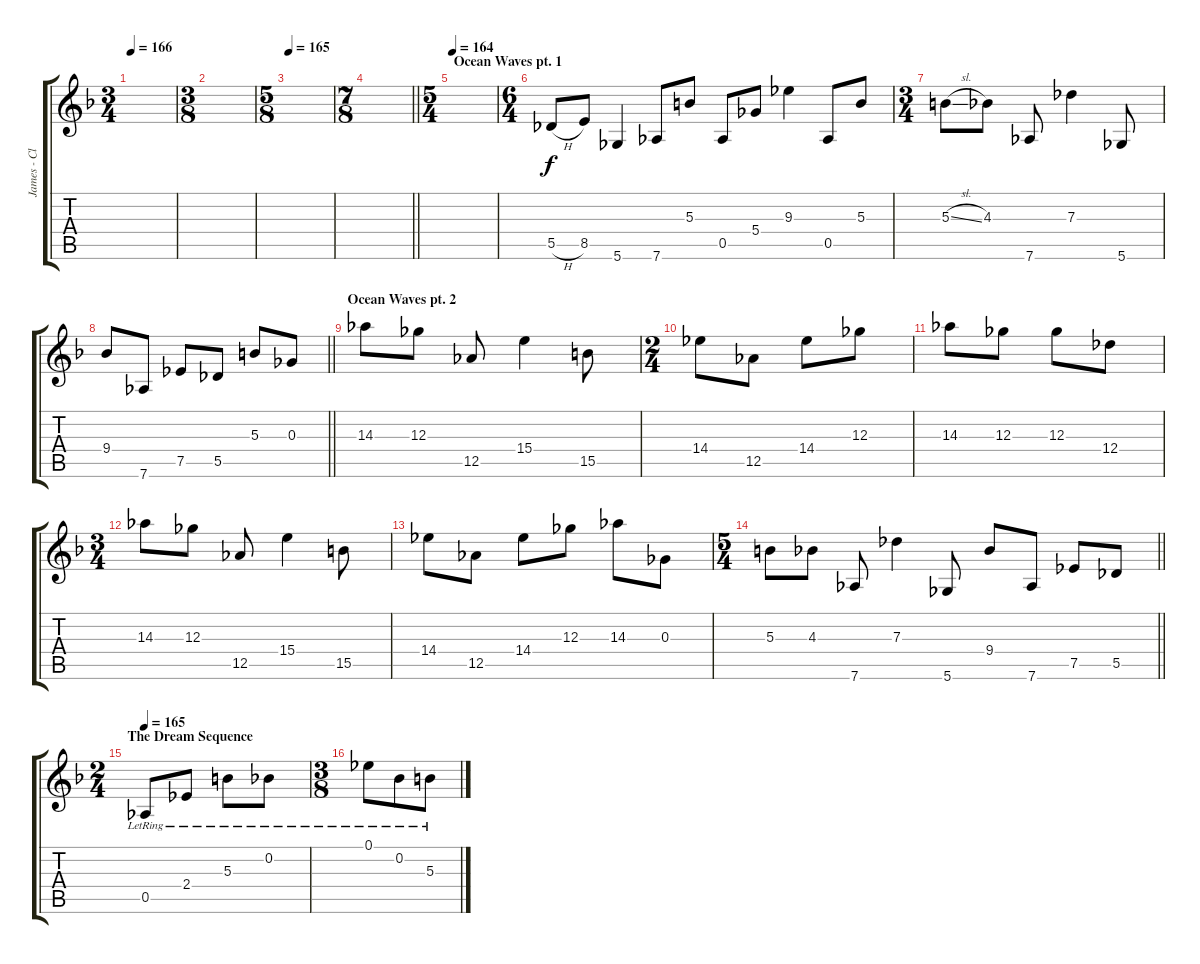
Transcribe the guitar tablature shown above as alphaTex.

\track ("James - Clean Guitar" "James - Cl") {instrument electricguitarjazz}
\staff {score tabs}
\tuning (Eb4 Bb3 Gb3 Db3 Ab2 Db2) {hide}
\ts (3 4)
\tempo 166
\clef g2
\ks dminor
|
\ts (3 8)
|
\ts (5 8)
\tempo 165
|
\ts (7 8)
\barLineRight lightlight
|
\ts (5 4)
\section ("" "Ocean Waves pt. 1")
\tempo 164
|
\ts (6 4)
5.5{h}.8 8.5.8 5.6.4 7.6.8 5.3.8 0.5.8 5.4.8 9.3.4 0.5.8 5.3.8 |
\ts (3 4)
5.3{sl}.8 4.3.8 7.6.8 7.3.4 5.6.8 |
\barLineRight lightlight
9.4.8 7.6.8 7.5.8 5.5.8 5.3.8 0.3.8 |
\section ("" "Ocean Waves pt. 2")
14.3.8 12.3.8 12.5.8 15.4.4 15.5.8 |
\ts (2 4)
14.4.8 12.5.8 14.4.8 12.3.8 |
14.3.8 12.3.8 12.3.8 12.4.8 |
\ts (3 4)
14.3.8 12.3.8 12.5.8 15.4.4 15.5.8 |
14.4.8 12.5.8 14.4.8 12.3.8 14.3.8 0.3.8 |
\ts (5 4)
\barLineRight lightlight
5.3.8 4.3.8 7.6.8 7.3.4 5.6.8 9.4.8 7.6.8 7.5.8 5.5.8 |
\ts (2 4)
\section ("" "The Dream Sequence")
\tempo 165
0.5{lr}.8 2.4{lr}.8 5.3{lr}.8 0.2{lr}.8 |
\ts (3 8)
0.1{lr}.8 0.2{lr}.8 5.3{lr}.8
